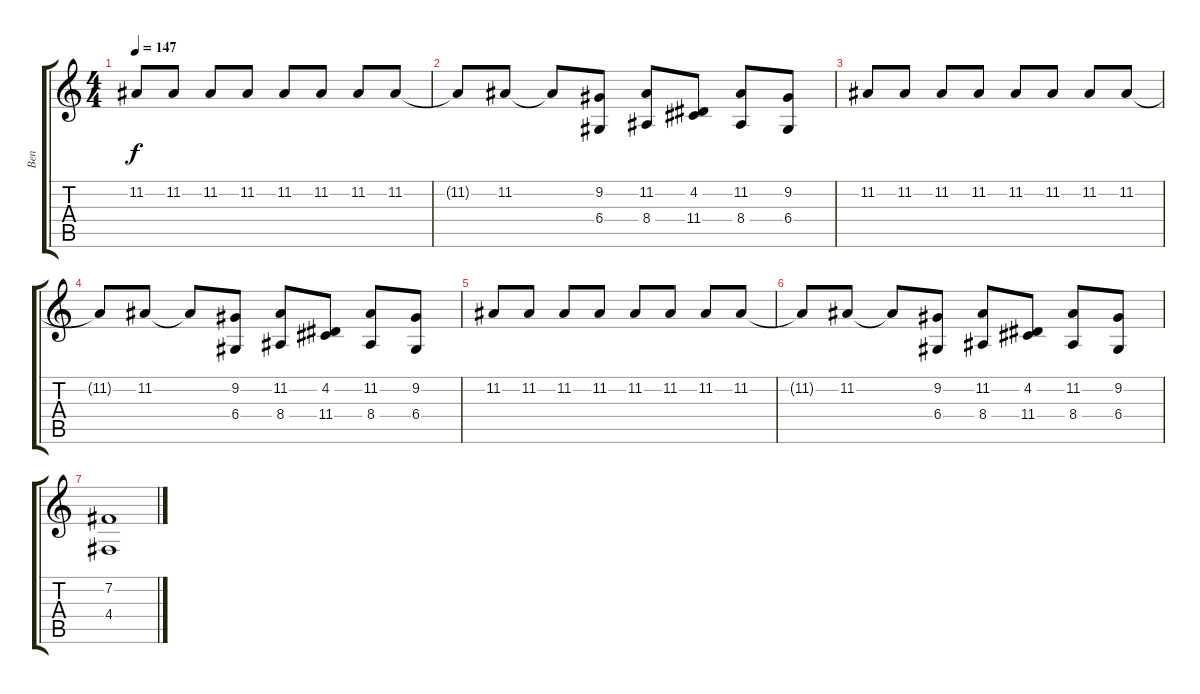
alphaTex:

\track ("Ben" "Ben") {instrument electricgrandpiano}
\staff {score tabs}
\tuning (E4 B3 G3 D3 A2 E2) {hide}
\ts (4 4)
\tempo 147
\clef g2
\ks c
11.2.8{dy f} 11.2.8 11.2.8 11.2.8 11.2.8 11.2.8 11.2.8 11.2.8 |
11.2{t}.8 11.2.8 11.2{t}.8 (9.2 6.4).8 (11.2 8.4).8 (4.2 11.4).8 (11.2 8.4).8 (9.2 6.4).8 |
11.2.8 11.2.8 11.2.8 11.2.8 11.2.8 11.2.8 11.2.8 11.2.8 |
11.2{t}.8 11.2.8 11.2{t}.8 (9.2 6.4).8 (11.2 8.4).8 (4.2 11.4).8 (11.2 8.4).8 (9.2 6.4).8 |
11.2.8 11.2.8 11.2.8 11.2.8 11.2.8 11.2.8 11.2.8 11.2.8 |
11.2{t}.8 11.2.8 11.2{t}.8 (9.2 6.4).8 (11.2 8.4).8 (4.2 11.4).8 (11.2 8.4).8 (9.2 6.4).8 |
(7.2 4.4).1
